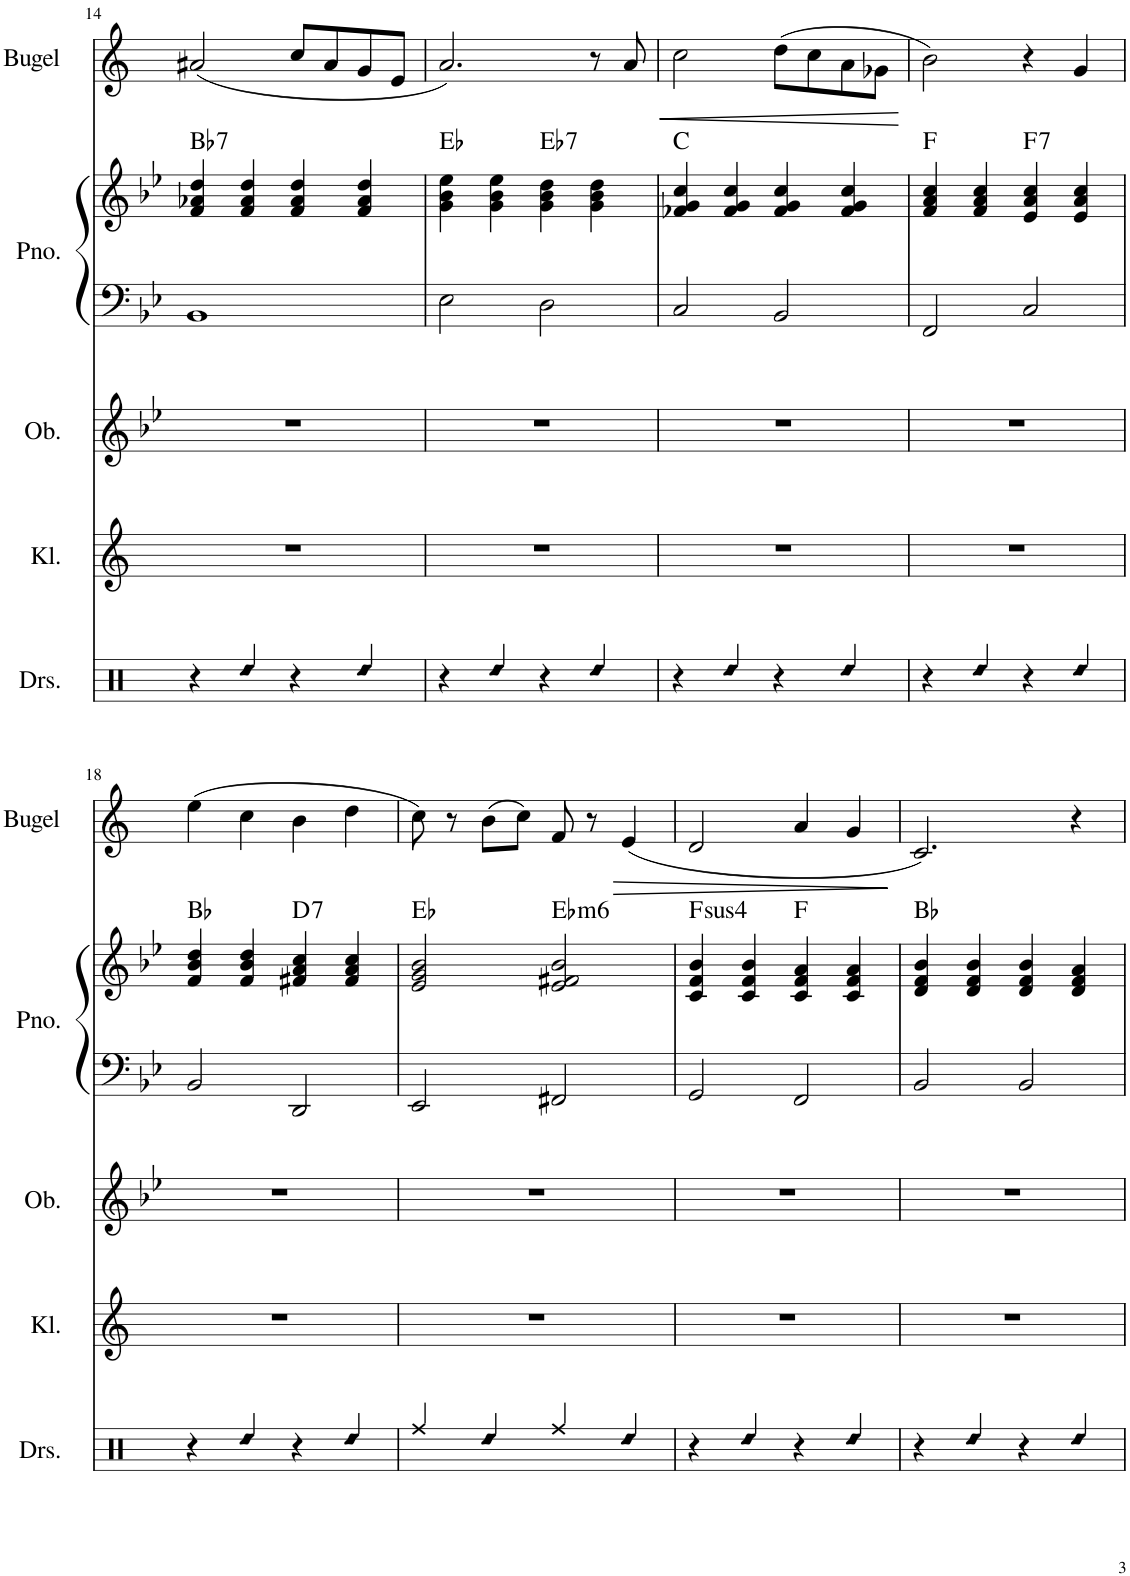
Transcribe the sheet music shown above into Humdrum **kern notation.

**kern	**kern	**kern	**kern	**kern	**harte	**kern	**dynam
*part5	*part4	*part3	*part2	*part2	*part2	*part1	*part1
*staff6	*staff5	*staff4	*staff3	*staff2	*	*staff1	*staff1
*I"Drumset	*I"Klarinet	*I"Hobo	*I"Piano	*	*	*I"Bugel	*
*I'Drs.	*I'Kl.	*	*I'Pno.	*	*	*I'Bugel	*
!!LO:PB:g=z
*clefX	*clefG2	*clefG2	*clefF4	*clefG2	*	*clefG2	*
*	*Trd1c2	*	*	*	*	*Trd1c2	*
*k[]	*k[]	*k[b-e-]	*k[b-e-]	*k[b-e-]	*	*k[]	*
*M4/4	*M4/4	*M4/4	*M4/4	*M4/4	*	*M4/4	*
=14	=14	=14	=14	=14	=14	=14	=14
!	!	!	!	!	!LO:H:kt=7	!	!
4r	1r	1r	1BB-	4f/ 4a-X/ 4dd/	Bb:7	(2a#X/	.
!LO:N:head=diamond	!	!	!	!	!	!	!
4Rdd/	.	.	.	4f/ 4a-/ 4dd/	.	.	.
4r	.	.	.	4f/ 4a-/ 4dd/	.	8cc/L	.
.	.	.	.	.	.	8a#/	.
!LO:N:head=diamond	!	!	!	!	!	!	!
4Rdd/	.	.	.	4f/ 4a-/ 4dd/	.	8g/	.
.	.	.	.	.	.	8e/J	.
=15	=15	=15	=15	=15	=15	=15	=15
4r	1r	1r	2E-\	4g\ 4b-\ 4ee-\	Eb:maj	2.a/)	.
!LO:N:head=diamond	!	!	!	!	!	!	!
4Rdd/	.	.	.	4g\ 4b-\ 4ee-\	.	.	.
!	!	!	!	!	!LO:H:kt=7	!	!
4r	.	.	2D\	4g\ 4b-\ 4dd\	Eb:7	.	.
!LO:N:head=diamond	!	!	!	!	!	!	!
4Rdd/	.	.	.	4g\ 4b-\ 4dd\	.	8r	.
!	!	!	!	!	!	!	!LO:HP:b
.	.	.	.	.	.	8a/	<
=16	=16	=16	=16	=16	=16	=16	=16
4r	1r	1r	2C/	4f-X/ 4g/ 4cc/	C:maj	2cc\	.
!LO:N:head=diamond	!	!	!	!	!	!	!
4Rdd/	.	.	.	4f-/ 4g/ 4cc/	.	.	.
4r	.	.	2BB-/	4f-/ 4g/ 4cc/	.	(8dd\L	.
.	.	.	.	.	.	8cc\	.
!LO:N:head=diamond	!	!	!	!	!	!	!
4Rdd/	.	.	.	4f-/ 4g/ 4cc/	.	8a\	.
.	.	.	.	.	.	8g-X\J	.
.	.	.	.	.	.	.	[
=17	=17	=17	=17	=17	=17	=17	=17
4r	1r	1r	2FF/	4f/ 4a/ 4cc/	F:maj	2b\)	.
!LO:N:head=diamond	!	!	!	!	!	!	!
4Rdd/	.	.	.	4f/ 4a/ 4cc/	.	.	.
!	!	!	!	!	!LO:H:kt=7	!	!
4r	.	.	2C/	4e-/ 4a/ 4cc/	F:7	4r	.
!LO:N:head=diamond	!	!	!	!	!	!	!
4Rdd/	.	.	.	4e-/ 4a/ 4cc/	.	4g/	.
!!LO:LB:g=z
=18	=18	=18	=18	=18	=18	=18	=18
4r	1r	1r	2BB-/	4f/ 4b-/ 4dd/	Bb:maj	(4ee\	.
!LO:N:head=diamond	!	!	!	!	!	!	!
4Rdd/	.	.	.	4f/ 4b-/ 4dd/	.	4cc\	.
!	!	!	!	!	!LO:H:kt=7	!	!
4r	.	.	2DD/	4f#X/ 4a/ 4cc/	D:7	4b\	.
!LO:N:head=diamond	!	!	!	!	!	!	!
4Rdd/	.	.	.	4f#/ 4a/ 4cc/	.	4dd\	.
=19	=19	=19	=19	=19	=19	=19	=19
4Rff/	1r	1r	2EE-/	2e-/ 2g/ 2b-/	Eb:maj	8cc\)	.
.	.	.	.	.	.	8r	.
!LO:N:head=diamond	!	!	!	!	!	!	!
4Rdd/	.	.	.	.	.	(8b\L	.
.	.	.	.	.	.	8cc\J)	.
!	!	!	!	!	!LO:H:kt=m6	!	!
4Rff/	.	.	2FF#X/	2e-/ 2f#X/ 2b-/	Eb:min6	8f/	.
.	.	.	.	.	.	8r	.
!LO:N:head=diamond	!	!	!	!	!	!	!LO:HP:b
4Rdd/	.	.	.	.	.	(4e/	>
=20	=20	=20	=20	=20	=20	=20	=20
!	!	!	!	!	!LO:H:kt=4	!	!
4r	1r	1r	2GG/	4c/ 4f/ 4b-/	F:sus4	2d/	.
!LO:N:head=diamond	!	!	!	!	!	!	!
4Rdd/	.	.	.	4c/ 4f/ 4b-/	.	.	.
4r	.	.	2FF/	4c/ 4f/ 4a/	F:maj	4a/	.
!LO:N:head=diamond	!	!	!	!	!	!	!
4Rdd/	.	.	.	4c/ 4f/ 4a/	.	4g/	.
.	.	.	.	.	.	.	]
=21	=21	=21	=21	=21	=21	=21	=21
4r	1r	1r	2BB-/	4d/ 4f/ 4b-/	Bb:maj	2.c/)	.
!LO:N:head=diamond	!	!	!	!	!	!	!
4Rdd/	.	.	.	4d/ 4f/ 4b-/	.	.	.
4r	.	.	2BB-/	4d/ 4f/ 4b-/	.	.	.
!LO:N:head=diamond	!	!	!	!	!	!	!
4Rdd/	.	.	.	4d/ 4f/ 4a/	.	4r	.
=	=	=	=	=	=	=	=
*-	*-	*-	*-	*-	*-	*-	*-
